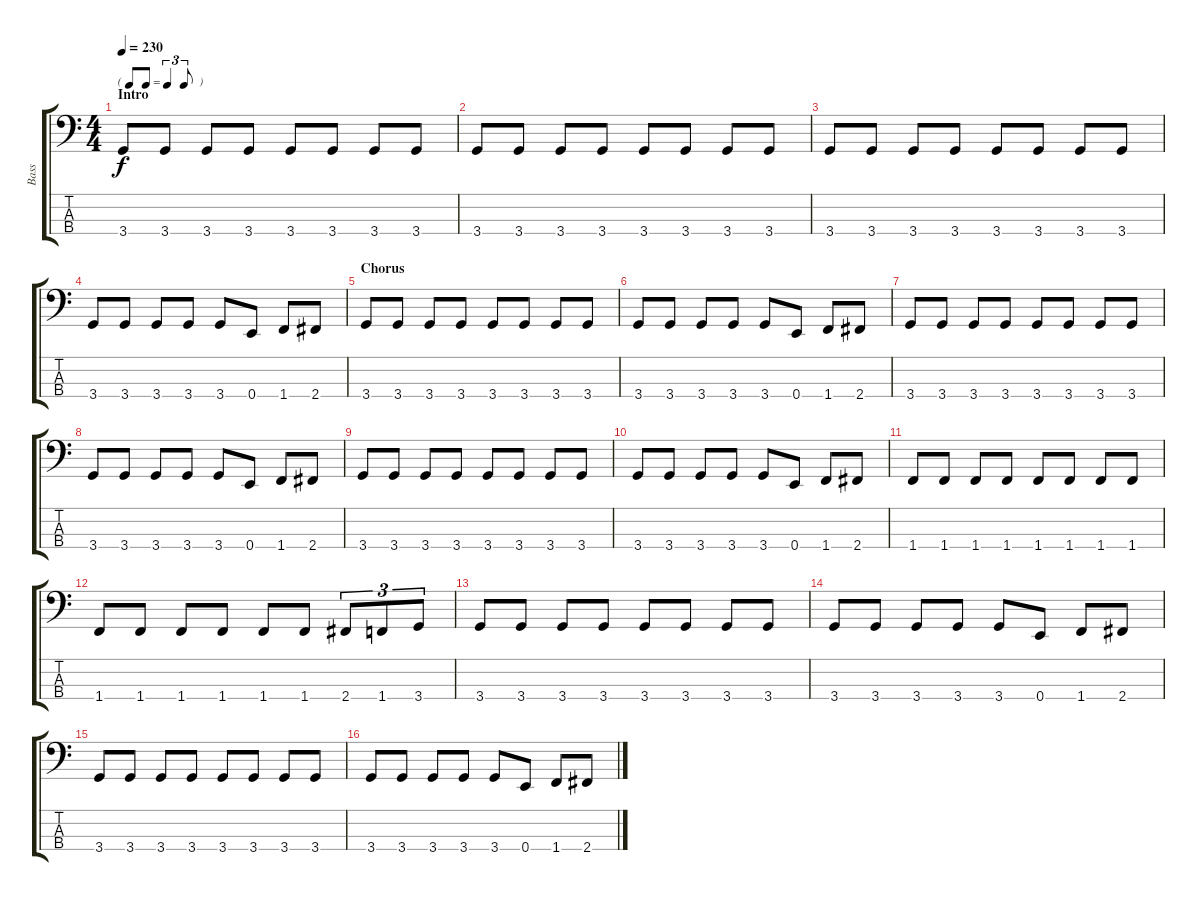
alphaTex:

\track ("Bass" "Bass") {instrument electricbasspick}
\staff {score tabs}
\tuning (G2 D2 A1 E1) {hide}
\ts (4 4)
\tf triplet8th
\section ("" "Intro")
\tempo 230
\clef f4
\ks c
3.4.8{dy f instrument electricbasspick} 3.4.8 3.4.8 3.4.8 3.4.8 3.4.8 3.4.8 3.4.8 |
3.4.8 3.4.8 3.4.8 3.4.8 3.4.8 3.4.8 3.4.8 3.4.8 |
3.4.8 3.4.8 3.4.8 3.4.8 3.4.8 3.4.8 3.4.8 3.4.8 |
3.4.8 3.4.8 3.4.8 3.4.8 3.4.8 0.4.8 1.4.8 2.4.8 |
\section ("" "Chorus")
3.4.8 3.4.8 3.4.8 3.4.8 3.4.8 3.4.8 3.4.8 3.4.8 |
3.4.8 3.4.8 3.4.8 3.4.8 3.4.8 0.4.8 1.4.8 2.4.8 |
3.4.8 3.4.8 3.4.8 3.4.8 3.4.8 3.4.8 3.4.8 3.4.8 |
3.4.8 3.4.8 3.4.8 3.4.8 3.4.8 0.4.8 1.4.8 2.4.8 |
3.4.8 3.4.8 3.4.8 3.4.8 3.4.8 3.4.8 3.4.8 3.4.8 |
3.4.8 3.4.8 3.4.8 3.4.8 3.4.8 0.4.8 1.4.8 2.4.8 |
1.4.8 1.4.8 1.4.8 1.4.8 1.4.8 1.4.8 1.4.8 1.4.8 |
1.4.8 1.4.8 1.4.8 1.4.8 1.4.8 1.4.8 2.4.8{tu (3 2)} 1.4.8{tu (3 2)} 3.4.8{tu (3 2)} |
3.4.8 3.4.8 3.4.8 3.4.8 3.4.8 3.4.8 3.4.8 3.4.8 |
3.4.8 3.4.8 3.4.8 3.4.8 3.4.8 0.4.8 1.4.8 2.4.8 |
3.4.8 3.4.8 3.4.8 3.4.8 3.4.8 3.4.8 3.4.8 3.4.8 |
3.4.8 3.4.8 3.4.8 3.4.8 3.4.8 0.4.8 1.4.8 2.4.8
